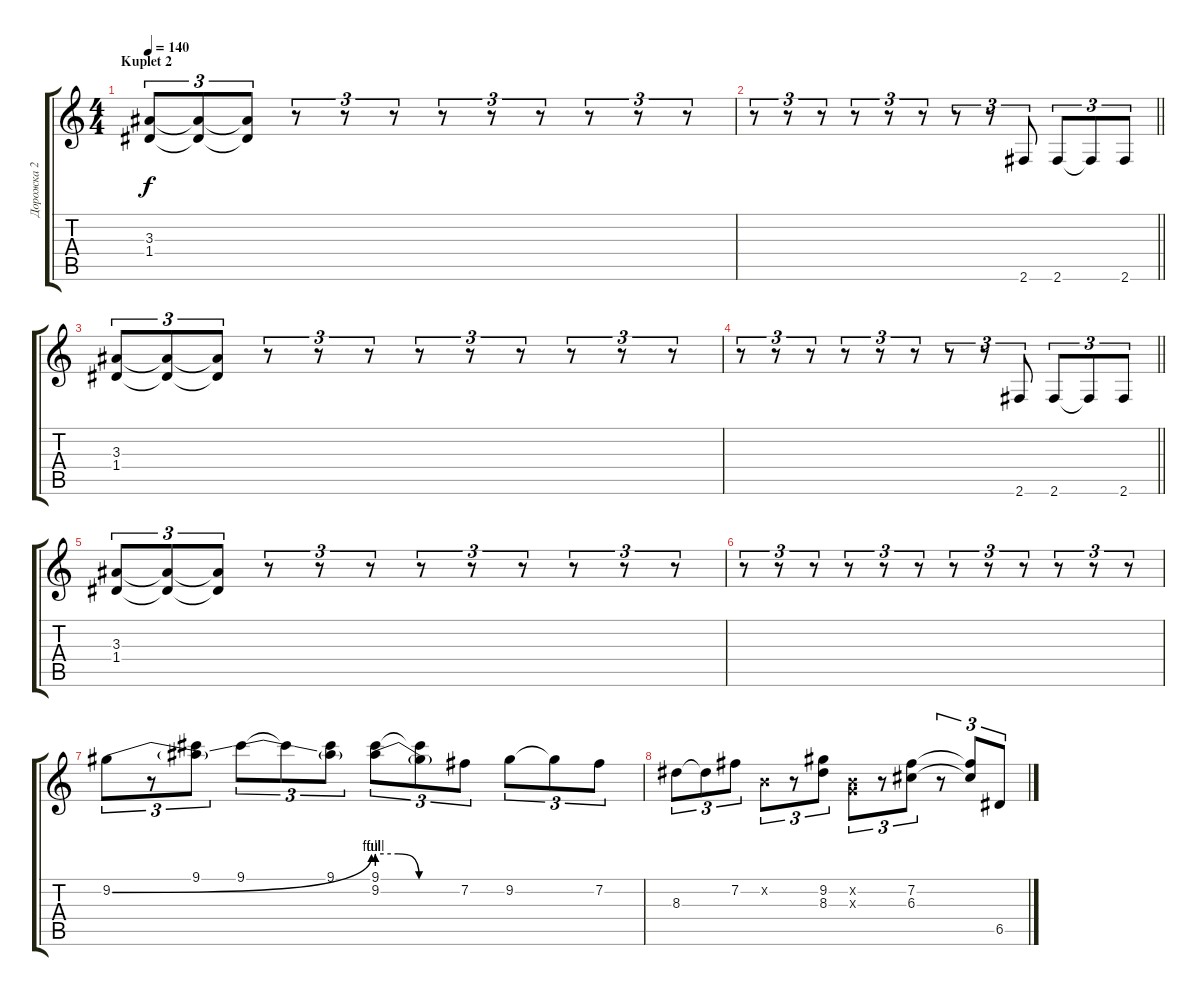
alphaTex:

\track ("Дорожка 2" "Дорожка 2") {instrument acousticguitarsteel}
\staff {score tabs}
\tuning (E4 B3 G3 D3 A2 E2) {hide}
\ts (4 4)
\section ("" "Kuplet 2")
\tempo 140
\clef g2
\ks c
(3.3 1.4).8{tu (3 2) dy f} (3.3{t} 1.4{t}).8{tu (3 2)} (3.3{t} 1.4{t}).8{tu (3 2)} r.8{tu (3 2)} r.8{tu (3 2)} r.8{tu (3 2)} r.8{tu (3 2)} r.8{tu (3 2)} r.8{tu (3 2)} r.8{tu (3 2)} r.8{tu (3 2)} r.8{tu (3 2)} |
\barLineRight lightlight
r.8{tu (3 2)} r.8{tu (3 2)} r.8{tu (3 2)} r.8{tu (3 2)} r.8{tu (3 2)} r.8{tu (3 2)} r.8{tu (3 2)} r.8{tu (3 2)} 2.6.8{tu (3 2)} 2.6.8{tu (3 2)} 2.6{t}.8{tu (3 2)} 2.6.8{tu (3 2)} |
(3.3 1.4).8{tu (3 2)} (3.3{t} 1.4{t}).8{tu (3 2)} (3.3{t} 1.4{t}).8{tu (3 2)} r.8{tu (3 2)} r.8{tu (3 2)} r.8{tu (3 2)} r.8{tu (3 2)} r.8{tu (3 2)} r.8{tu (3 2)} r.8{tu (3 2)} r.8{tu (3 2)} r.8{tu (3 2)} |
\barLineRight lightlight
r.8{tu (3 2)} r.8{tu (3 2)} r.8{tu (3 2)} r.8{tu (3 2)} r.8{tu (3 2)} r.8{tu (3 2)} r.8{tu (3 2)} r.8{tu (3 2)} 2.6.8{tu (3 2)} 2.6.8{tu (3 2)} 2.6{t}.8{tu (3 2)} 2.6.8{tu (3 2)} |
(3.3 1.4).8{tu (3 2)} (3.3{t} 1.4{t}).8{tu (3 2)} (3.3{t} 1.4{t}).8{tu (3 2)} r.8{tu (3 2)} r.8{tu (3 2)} r.8{tu (3 2)} r.8{tu (3 2)} r.8{tu (3 2)} r.8{tu (3 2)} r.8{tu (3 2)} r.8{tu (3 2)} r.8{tu (3 2)} |
r.8{tu (3 2)} r.8{tu (3 2)} r.8{tu (3 2)} r.8{tu (3 2)} r.8{tu (3 2)} r.8{tu (3 2)} r.8{tu (3 2)} r.8{tu (3 2)} r.8{tu (3 2)} r.8{tu (3 2)} r.8{tu (3 2)} r.8{tu (3 2)} |
9.2{be (bend 0 0 60 4)}.8{tu (3 2)} r.8{tu (3 2)} (9.1 9.2{t}).8{tu (3 2)} 9.1.8{tu (3 2)} 9.1{t}.8{tu (3 2)} (9.1 9.2{t}).8{tu (3 2)} (9.1 9.2{be (custom 0 4 15 4 30 0 60 0)}).8{tu (3 2)} (9.1{t} 9.2{t}).8{tu (3 2)} 7.2.8{tu (3 2)} 9.2.8{tu (3 2)} 9.2{t}.8{tu (3 2)} 7.2.8{tu (3 2)} |
8.3.8{tu (3 2)} 8.3{t}.8{tu (3 2)} 7.2.8{tu (3 2)} 0.2{x}.8{tu (3 2)} r.8{tu (3 2)} (9.2 8.3).8{tu (3 2)} (0.2{x} 0.3{x}).8{tu (3 2)} r.8{tu (3 2)} (7.2 6.3).8{tu (3 2)} r.8{tu (3 2)} (7.2{t} 6.3{t}).8{tu (3 2)} 6.5.8{tu (3 2)}
